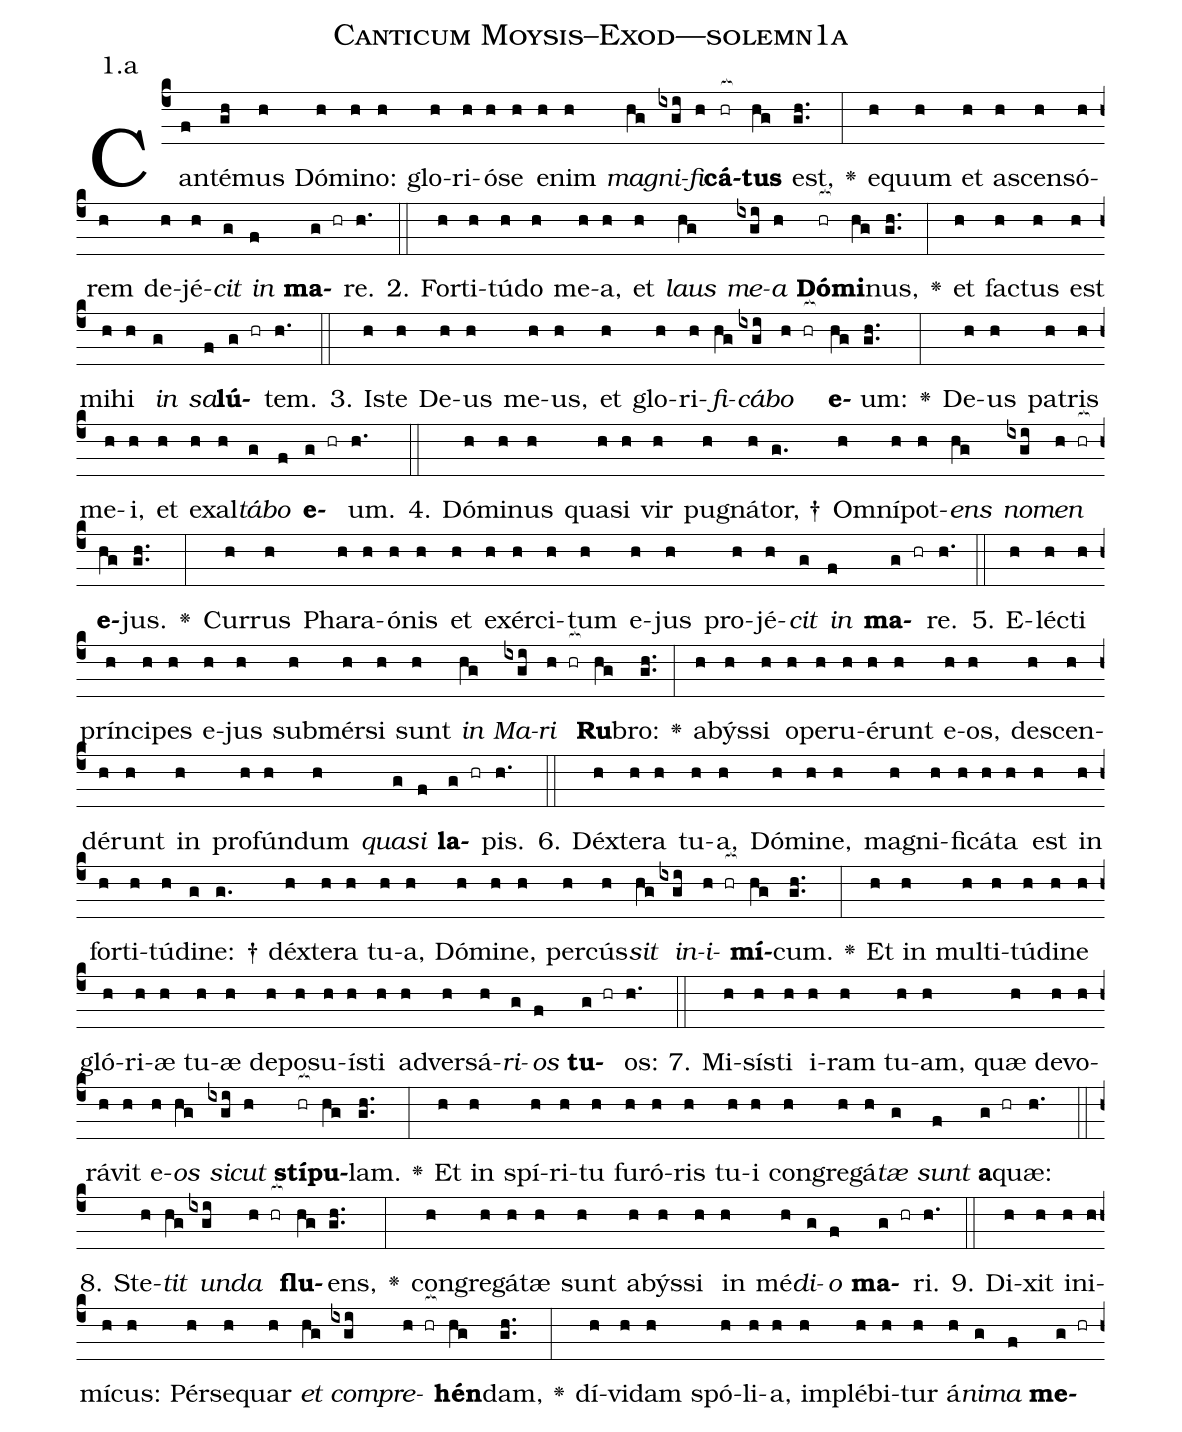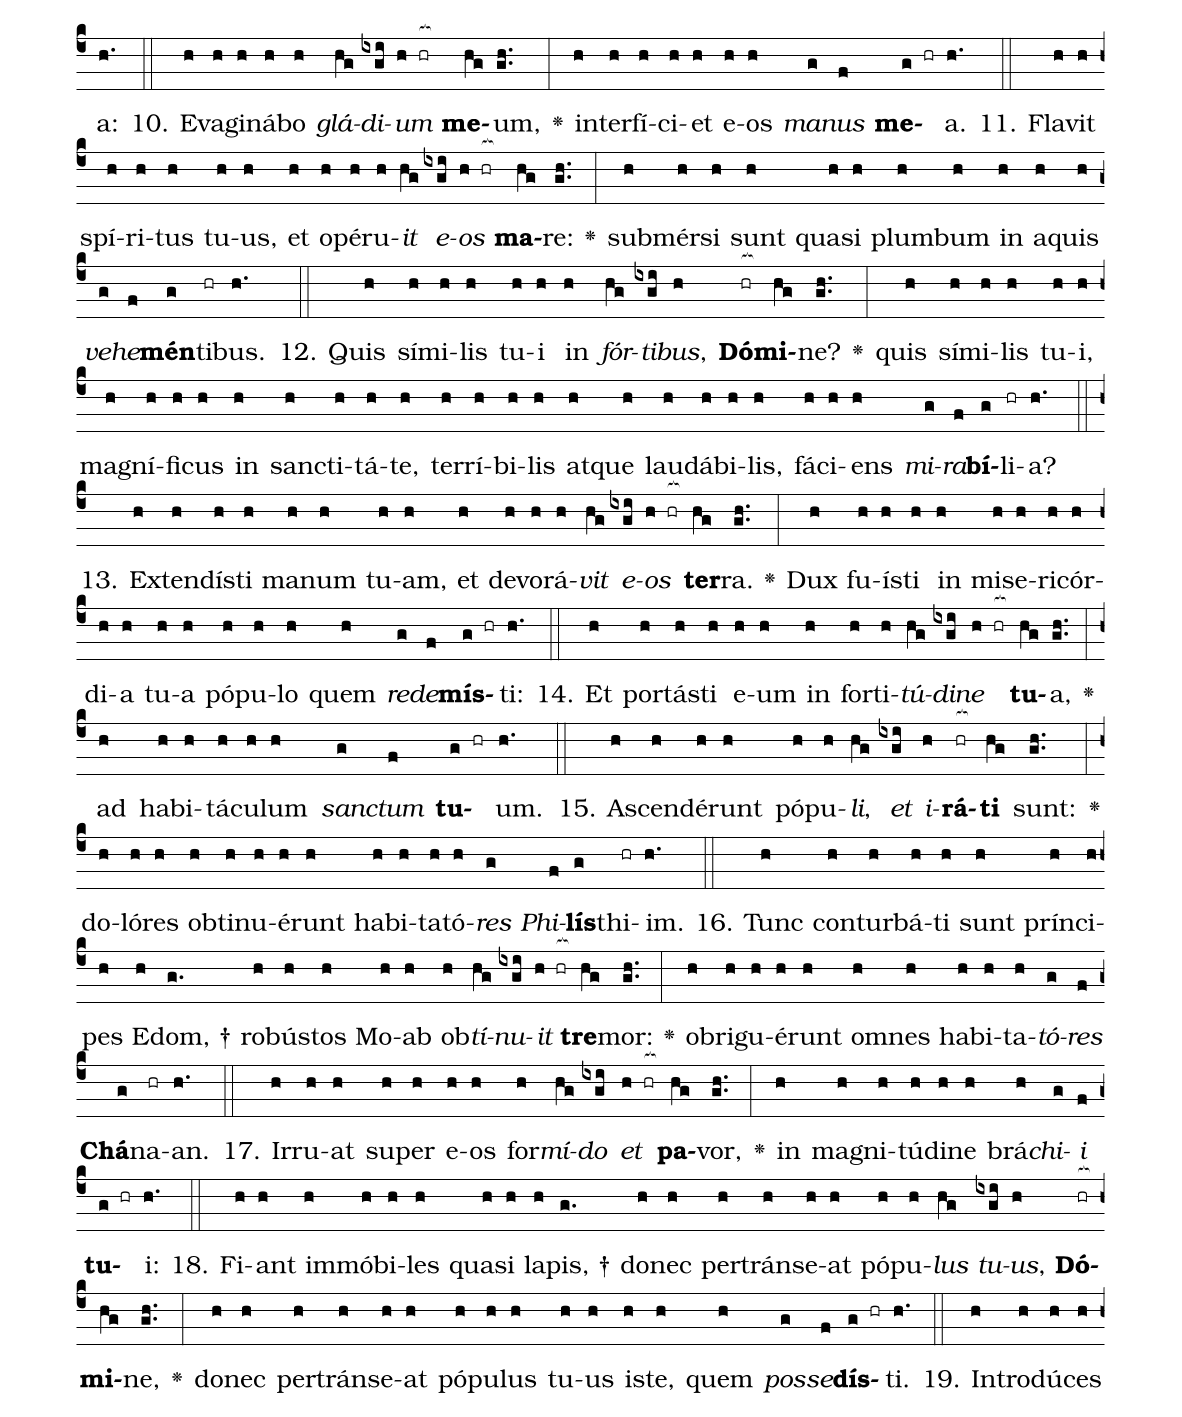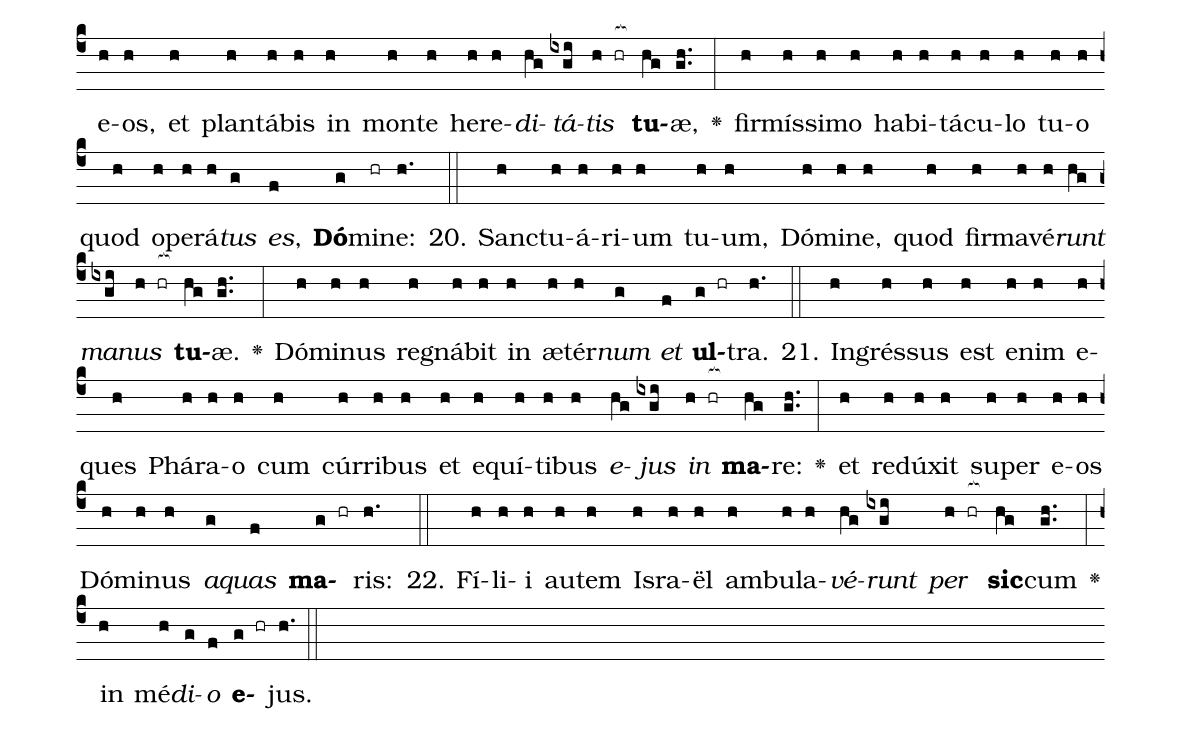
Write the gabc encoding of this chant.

name: Canticum Moysis--Exod---solemn1a;
annotation: 1.a;
%%
(c4)Can(f)té(gh)mus(h) Dó(h)mi(h)no:(h) glo(h)ri(h)ó(h)se(h) e(h)nim(h) <i>ma</i>(hg)<i>gni</i>(ixgi)<i>fi</i>(h)<b>cá</b>(hr[ocb:1{])<b>tus</b>(hg[ocb:0}]) est,(gh..) <v>\greheightstar</v>(:) e(h)quum(h) et(h) a(h)scen(h)só(h)rem(h) de(h)jé(h)<i>cit</i>(g) <i>in</i>(f) <b>ma</b>(g hr)re.(h.) (::)
2. For(h)ti(h)tú(h)do(h) me(h)a,(h) et(h) <i>laus</i>(hg) <i>me</i>(ixgi)<i>a</i>(h) <b>Dó</b>(hr[ocb:1{])<b>mi</b>(hg[ocb:0}])nus,(gh..) <v>\greheightstar</v>(:) et(h) fac(h)tus(h) est(h) mi(h)hi(h) <i>in</i>(g) <i>sa</i>(f)<b>lú</b>(g hr)tem.(h.) (::)
3. Is(h)te(h) De(h)us(h) me(h)us,(h) et(h) glo(h)ri(h)<i>fi</i>(hg)<i>cá</i>(ixgi)<i>bo</i>(h hr[ocb:1{]) <b>e</b>(hg[ocb:0}])um:(gh..) <v>\greheightstar</v>(:) De(h)us(h) pa(h)tris(h) me(h)i,(h) et(h) ex(h)al(h)<i>tá</i>(g)<i>bo</i>(f) <b>e</b>(g hr)um.(h.) (::)
4. Dó(h)mi(h)nus(h) qua(h)si(h) vir(h) pu(h)gná(h)tor, †(g.) Om(h)ní(h)pot(h)<i>ens</i>(hg) <i>no</i>(ixgi)<i>men</i>(h hr[ocb:1{]) <b>e</b>(hg[ocb:0}])jus.(gh..) <v>\greheightstar</v>(:) Cur(h)rus(h) Pha(h)ra(h)ó(h)nis(h) et(h) ex(h)ér(h)ci(h)tum(h) e(h)jus(h) pro(h)jé(h)<i>cit</i>(g) <i>in</i>(f) <b>ma</b>(g hr)re.(h.) (::)
5. E(h)léc(h)ti(h) prín(h)ci(h)pes(h) e(h)jus(h) sub(h)mér(h)si(h) sunt(h) <i>in</i>(hg) <i>Ma</i>(ixgi)<i>ri</i>(h hr[ocb:1{]) <b>Ru</b>(hg[ocb:0}])bro:(gh..) <v>\greheightstar</v>(:) a(h)býs(h)si(h) o(h)pe(h)ru(h)é(h)runt(h) e(h)os,(h) de(h)scen(h)dé(h)runt(h) in(h) pro(h)fún(h)dum(h) <i>qua</i>(g)<i>si</i>(f) <b>la</b>(g hr)pis.(h.) (::)
6. Déx(h)te(h)ra(h) tu(h)a,(h) Dó(h)mi(h)ne,(h) ma(h)gni(h)fi(h)cá(h)ta(h) est(h) in(h) for(h)ti(h)tú(h)di(g)ne: †(g.) déx(h)te(h)ra(h) tu(h)a,(h) Dó(h)mi(h)ne,(h) per(h)cús(h)<i>sit</i>(hg) <i>in</i>(ixgi)<i>i</i>(h hr[ocb:1{])<b>mí</b>(hg[ocb:0}])cum.(gh..) <v>\greheightstar</v>(:) Et(h) in(h) mul(h)ti(h)tú(h)di(h)ne(h) gló(h)ri(h)æ(h) tu(h)æ(h) de(h)po(h)su(h)ís(h)ti(h) ad(h)ver(h)sá(h)<i>ri</i>(g)<i>os</i>(f) <b>tu</b>(g hr)os:(h.) (::)
7. Mi(h)sís(h)ti(h) i(h)ram(h) tu(h)am,(h) quæ(h) de(h)vo(h)rá(h)vit(h) e(h)<i>os</i>(hg) <i>sic</i>(ixgi)<i>ut</i>(h) <b>stí</b>(hr[ocb:1{])<b>pu</b>(hg[ocb:0}])lam.(gh..) <v>\greheightstar</v>(:) Et(h) in(h) spí(h)ri(h)tu(h) fu(h)ró(h)ris(h) tu(h)i(h) con(h)gre(h)gá(h)<i>tæ</i>(g) <i>sunt</i>(f) <b>a</b>(g hr)quæ:(h.) (::)
8. Ste(h)<i>tit</i>(hg) <i>un</i>(ixgi)<i>da</i>(h hr[ocb:1{]) <b>flu</b>(hg[ocb:0}])ens,(gh..) <v>\greheightstar</v>(:) con(h)gre(h)gá(h)tæ(h) sunt(h) a(h)býs(h)si(h) in(h) mé(h)<i>di</i>(g)<i>o</i>(f) <b>ma</b>(g hr)ri.(h.) (::)
9. Di(h)xit(h) in(h)i(h)mí(h)cus:(h) Pér(h)se(h)quar(h) <i>et</i>(hg) <i>com</i>(ixgi)<i>pre</i>(h hr[ocb:1{])<b>hén</b>(hg[ocb:0}])dam,(gh..) <v>\greheightstar</v>(:) dí(h)vi(h)dam(h) spó(h)li(h)a,(h) im(h)plé(h)bi(h)tur(h) á(h)<i>ni</i>(g)<i>ma</i>(f) <b>me</b>(g hr)a:(h.) (::)
10. E(h)va(h)gi(h)ná(h)bo(h) <i>glá</i>(hg)<i>di</i>(ixgi)<i>um</i>(h hr[ocb:1{]) <b>me</b>(hg[ocb:0}])um,(gh..) <v>\greheightstar</v>(:) in(h)ter(h)fí(h)ci(h)et(h) e(h)os(h) <i>ma</i>(g)<i>nus</i>(f) <b>me</b>(g hr)a.(h.) (::)
11. Fla(h)vit(h) spí(h)ri(h)tus(h) tu(h)us,(h) et(h) o(h)pé(h)ru(h)<i>it</i>(hg) <i>e</i>(ixgi)<i>os</i>(h hr[ocb:1{]) <b>ma</b>(hg[ocb:0}])re:(gh..) <v>\greheightstar</v>(:) sub(h)mér(h)si(h) sunt(h) qua(h)si(h) plum(h)bum(h) in(h) a(h)quis(h) <i>ve</i>(g)<i>he</i>(f)<b>mén</b>(g)ti(hr)bus.(h.) (::)
12. Quis(h) sí(h)mi(h)lis(h) tu(h)i(h) in(h) <i>fór</i>(hg)<i>ti</i>(ixgi)<i>bus</i>,(h) <b>Dó</b>(hr[ocb:1{])<b>mi</b>(hg[ocb:0}])ne?(gh..) <v>\greheightstar</v>(:) quis(h) sí(h)mi(h)lis(h) tu(h)i,(h) ma(h)gní(h)fi(h)cus(h) in(h) sanc(h)ti(h)tá(h)te,(h) ter(h)rí(h)bi(h)lis(h) at(h)que(h) lau(h)dá(h)bi(h)lis,(h) fá(h)ci(h)ens(h) <i>mi</i>(g)<i>ra</i>(f)<b>bí</b>(g)li(hr)a?(h.) (::)
13. Ex(h)ten(h)dís(h)ti(h) ma(h)num(h) tu(h)am,(h) et(h) de(h)vo(h)rá(h)<i>vit</i>(hg) <i>e</i>(ixgi)<i>os</i>(h hr[ocb:1{]) <b>ter</b>(hg[ocb:0}])ra.(gh..) <v>\greheightstar</v>(:) Dux(h) fu(h)ís(h)ti(h) in(h) mi(h)se(h)ri(h)cór(h)di(h)a(h) tu(h)a(h) pó(h)pu(h)lo(h) quem(h) <i>red</i>(g)<i>e</i>(f)<b>mís</b>(g hr)ti:(h.) (::)
14. Et(h) por(h)tás(h)ti(h) e(h)um(h) in(h) for(h)ti(h)<i>tú</i>(hg)<i>di</i>(ixgi)<i>ne</i>(h hr[ocb:1{]) <b>tu</b>(hg[ocb:0}])a,(gh..) <v>\greheightstar</v>(:) ad(h) ha(h)bi(h)tá(h)cu(h)lum(h) <i>sanc</i>(g)<i>tum</i>(f) <b>tu</b>(g hr)um.(h.) (::)
15. A(h)scen(h)dé(h)runt(h) pó(h)pu(h)<i>li</i>,(hg) <i>et</i>(ixgi) <i>i</i>(h)<b>rá</b>(hr[ocb:1{])<b>ti</b>(hg[ocb:0}]) sunt:(gh..) <v>\greheightstar</v>(:) do(h)ló(h)res(h) ob(h)ti(h)nu(h)é(h)runt(h) ha(h)bi(h)ta(h)tó(h)<i>res</i>(g) <i>Phi</i>(f)<b>lís</b>(g)thi(hr)im.(h.) (::)
16. Tunc(h) con(h)tur(h)bá(h)ti(h) sunt(h) prín(h)ci(h)pes(h) E(h)dom, †(g.) ro(h)bús(h)tos(h) Mo(h)ab(h) ob(h)<i>tí</i>(hg)<i>nu</i>(ixgi)<i>it</i>(h hr[ocb:1{]) <b>tre</b>(hg[ocb:0}])mor:(gh..) <v>\greheightstar</v>(:) ob(h)ri(h)gu(h)é(h)runt(h) om(h)nes(h) ha(h)bi(h)ta(h)<i>tó</i>(g)<i>res</i>(f) <b>Chá</b>(g)na(hr)an.(h.) (::)
17. Ir(h)ru(h)at(h) su(h)per(h) e(h)os(h) for(h)<i>mí</i>(hg)<i>do</i>(ixgi) <i>et</i>(h hr[ocb:1{]) <b>pa</b>(hg[ocb:0}])vor,(gh..) <v>\greheightstar</v>(:) in(h) ma(h)gni(h)tú(h)di(h)ne(h) brá(h)<i>chi</i>(g)<i>i</i>(f) <b>tu</b>(g hr)i:(h.) (::)
18. Fi(h)ant(h) im(h)mó(h)bi(h)les(h) qua(h)si(h) la(h)pis, †(g.) do(h)nec(h) per(h)tráns(h)e(h)at(h) pó(h)pu(h)<i>lus</i>(hg) <i>tu</i>(ixgi)<i>us</i>,(h) <b>Dó</b>(hr[ocb:1{])<b>mi</b>(hg[ocb:0}])ne,(gh..) <v>\greheightstar</v>(:) do(h)nec(h) per(h)tráns(h)e(h)at(h) pó(h)pu(h)lus(h) tu(h)us(h) is(h)te,(h) quem(h) <i>pos</i>(g)<i>se</i>(f)<b>dís</b>(g hr)ti.(h.) (::)
19. In(h)tro(h)dú(h)ces(h) e(h)os,(h) et(h) plan(h)tá(h)bis(h) in(h) mon(h)te(h) he(h)re(h)<i>di</i>(hg)<i>tá</i>(ixgi)<i>tis</i>(h hr[ocb:1{]) <b>tu</b>(hg[ocb:0}])æ,(gh..) <v>\greheightstar</v>(:) fir(h)mís(h)si(h)mo(h) ha(h)bi(h)tá(h)cu(h)lo(h) tu(h)o(h) quod(h) o(h)pe(h)rá(h)<i>tus</i>(g) <i>es</i>,(f) <b>Dó</b>(g)mi(hr)ne:(h.) (::)
20. Sanc(h)tu(h)á(h)ri(h)um(h) tu(h)um,(h) Dó(h)mi(h)ne,(h) quod(h) fir(h)ma(h)vé(h)<i>runt</i>(hg) <i>ma</i>(ixgi)<i>nus</i>(h hr[ocb:1{]) <b>tu</b>(hg[ocb:0}])æ.(gh..) <v>\greheightstar</v>(:) Dó(h)mi(h)nus(h) re(h)gná(h)bit(h) in(h) æ(h)tér(h)<i>num</i>(g) <i>et</i>(f) <b>ul</b>(g hr)tra.(h.) (::)
21. In(h)grés(h)sus(h) est(h) e(h)nim(h) e(h)ques(h) Phá(h)ra(h)o(h) cum(h) cúr(h)ri(h)bus(h) et(h) e(h)quí(h)ti(h)bus(h) <i>e</i>(hg)<i>jus</i>(ixgi) <i>in</i>(h hr[ocb:1{]) <b>ma</b>(hg[ocb:0}])re:(gh..) <v>\greheightstar</v>(:) et(h) re(h)dú(h)xit(h) su(h)per(h) e(h)os(h) Dó(h)mi(h)nus(h) <i>a</i>(g)<i>quas</i>(f) <b>ma</b>(g hr)ris:(h.) (::)
22. Fí(h)li(h)i(h) au(h)tem(h) Is(h)ra(h)ël(h) am(h)bu(h)la(h)<i>vé</i>(hg)<i>runt</i>(ixgi) <i>per</i>(h hr[ocb:1{]) <b>sic</b>(hg[ocb:0}])cum(gh..) <v>\greheightstar</v>(:) in(h) mé(h)<i>di</i>(g)<i>o</i>(f) <b>e</b>(g hr)jus.(h.) (::)
